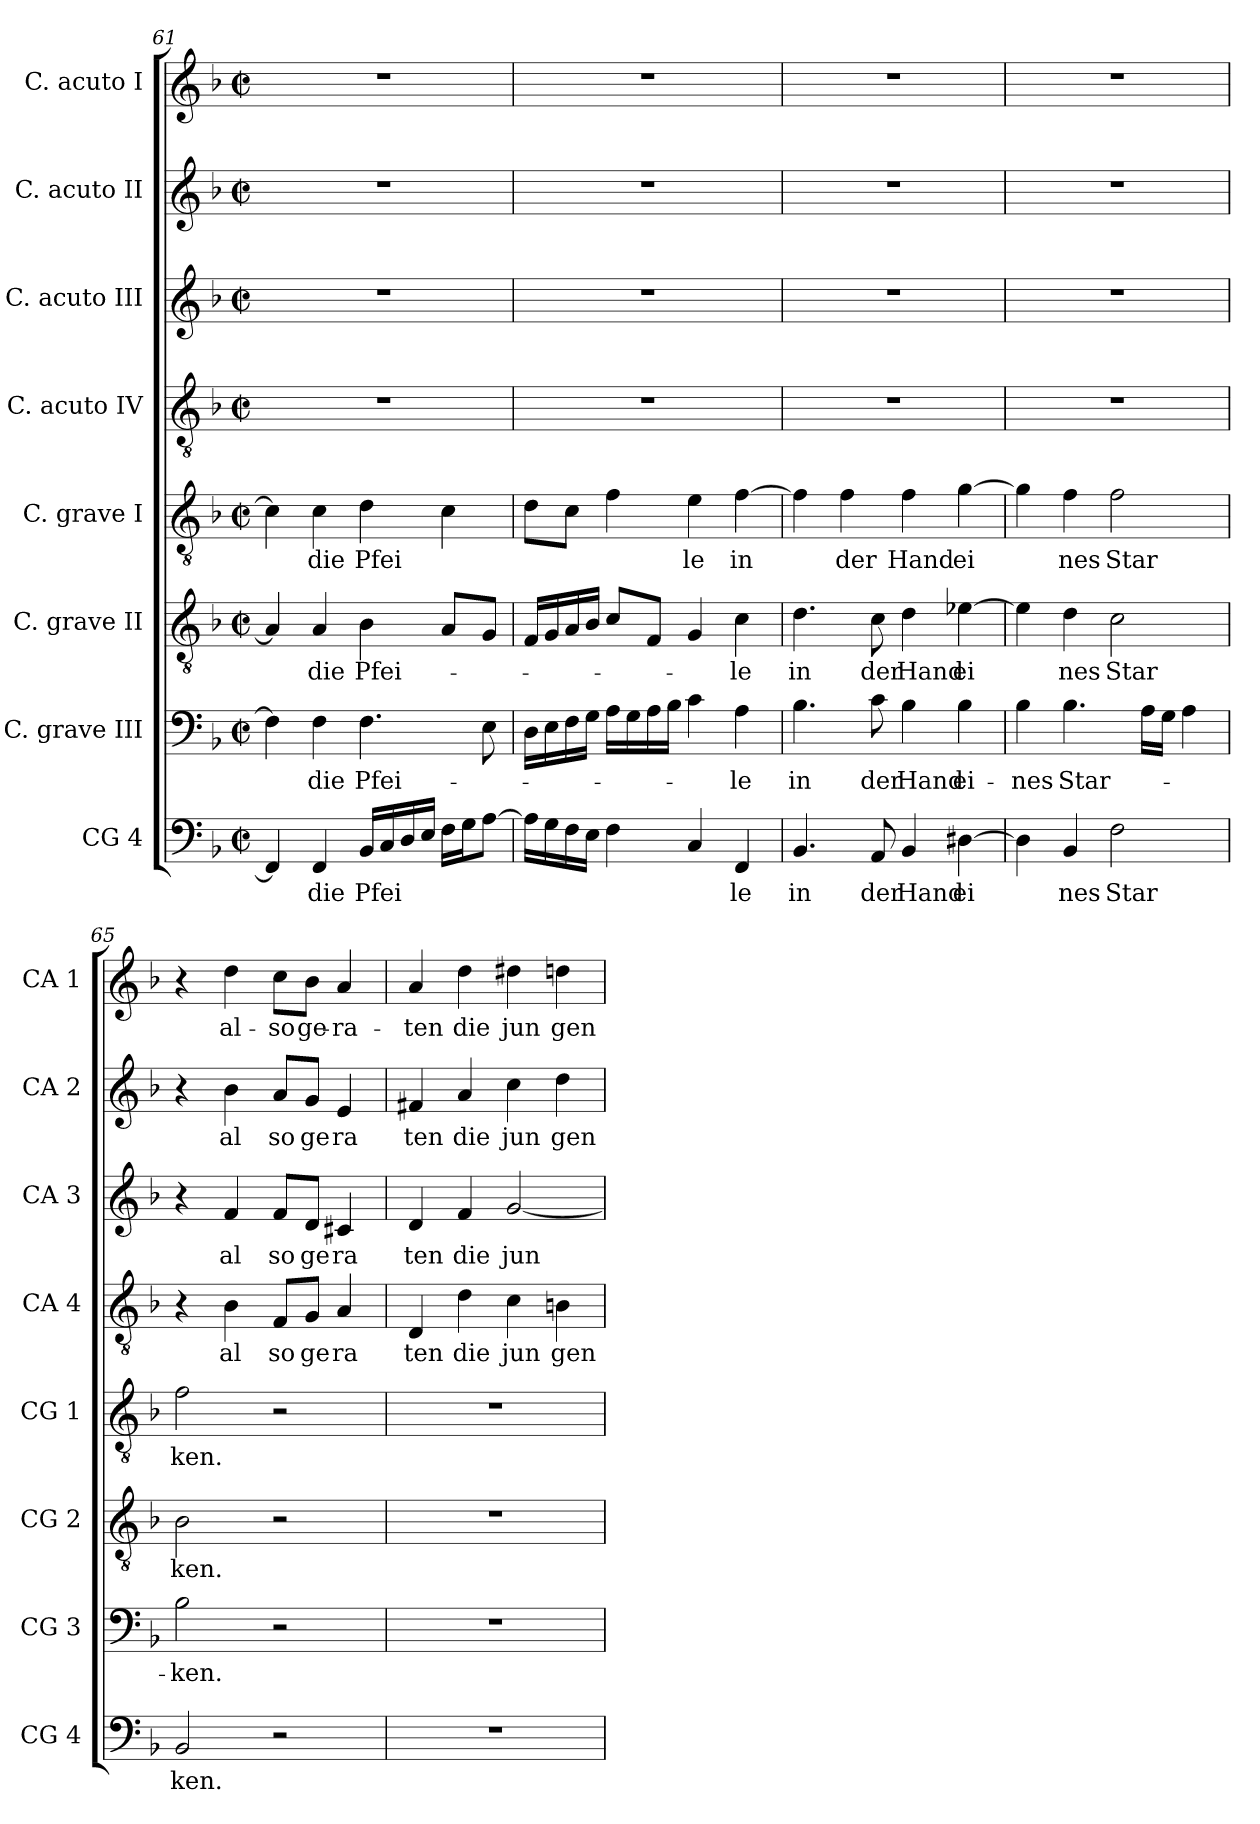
**kern	**text	**kern	**text	**kern	**text	**kern	**text	**kern	**text	**kern	**text	**kern	**text	**kern	**text
*part8	*part8	*part7	*part7	*part6	*part6	*part5	*part5	*part4	*part4	*part3	*part3	*part2	*part2	*part1	*part1
*staff8	*staff8	*staff7	*staff7	*staff6	*staff6	*staff5	*staff5	*staff4	*staff4	*staff3	*staff3	*staff2	*staff2	*staff1	*staff1
*I"CG 4	*	*I"C. grave III	*	*I"C. grave II	*	*I"C. grave I	*	*I"C. acuto IV	*	*I"C. acuto III	*	*I"C. acuto II	*	*I"C. acuto I	*
*I'CG 4	*	*I'CG 3	*	*I'CG 2	*	*I'CG 1	*	*I'CA 4	*	*I'CA 3	*	*I'CA 2	*	*I'CA 1	*
*clefF4	*	*clefF4	*	*clefGv2	*	*clefGv2	*	*clefGv2	*	*clefG2	*	*clefG2	*	*clefG2	*
*ITrd-3c-5	*	*ITrd-3c-5	*	*	*	*ITrd-3c-5	*	*ITrd-3c-5	*	*ITrd-3c-5	*	*ITrd-3c-5	*	*ITrd-3c-5	*
*k[b-e-]	*	*k[b-e-]	*	*k[b-]	*	*k[b-e-]	*	*k[b-e-]	*	*k[b-e-]	*	*k[b-e-]	*	*k[b-e-]	*
*B-:	*	*B-:	*	*F:	*	*B-:	*	*B-:	*	*B-:	*	*B-:	*	*B-:	*
*M2/2	*	*M2/2	*	*M2/2	*	*M2/2	*	*M2/2	*	*M2/2	*	*M2/2	*	*M2/2	*
*met(c|)	*	*met(c|)	*	*met(c|)	*	*met(c|)	*	*met(c|)	*	*met(c|)	*	*met(c|)	*	*met(c|)	*
=61	=61	=61	=61	=61	=61	=61	=61	=61	=61	=61	=61	=61	=61	=61	=61
4BB-/]	.	4B-\]	.	4A/]	.	4f\]	.	1r	.	1r	.	1r	.	1r	.
!	!LO:LY:b:cj	!	!LO:LY:b:cj	!	!LO:LY:b:cj	!	!LO:LY:b:cj	!	!	!	!	!	!	!	!
4BB-/	die	4B-\	die	4A/	die	4f\	die	.	.	.	.	.	.	.	.
!	!LO:LY:b	!	!LO:LY:b	!	!LO:LY:b	!	!LO:LY:b	!	!	!	!	!	!	!	!
16E-/L	Pfei	4.B-\	Pfei-	4B-\	Pfei-	4g\	Pfei	.	.	.	.	.	.	.	.
16F/	.	.	.	.	.	.	.	.	.	.	.	.	.	.	.
16G/	.	.	.	.	.	.	.	.	.	.	.	.	.	.	.
16A/J	.	.	.	.	.	.	.	.	.	.	.	.	.	.	.
16B-\L	.	.	.	8A/L	.	4f\	.	.	.	.	.	.	.	.	.
16c\	.	.	.	.	.	.	.	.	.	.	.	.	.	.	.
[>8d\J	.	8A\	.	8G/J	.	.	.	.	.	.	.	.	.	.	.
=62	=62	=62	=62	=62	=62	=62	=62	=62	=62	=62	=62	=62	=62	=62	=62
16d\L]	.	16G\L	.	16F/L	.	8g\L	.	1r	.	1r	.	1r	.	1r	.
16c\	.	16A\	.	16G/	.	.	.	.	.	.	.	.	.	.	.
16B-\	.	16B-\	.	16A/	.	8f\J	.	.	.	.	.	.	.	.	.
16A\J	.	16c\J	.	16B-/J	.	.	.	.	.	.	.	.	.	.	.
4B-\	.	16d\L	.	8c/L	.	4b-\	.	.	.	.	.	.	.	.	.
.	.	16c\	.	.	.	.	.	.	.	.	.	.	.	.	.
.	.	16d\	.	8F/J	.	.	.	.	.	.	.	.	.	.	.
.	.	16e-\J	.	.	.	.	.	.	.	.	.	.	.	.	.
!	!	!	!	!	!	!	!LO:LY:b:cj	!	!	!	!	!	!	!	!
4F/	.	4f\	.	4G/	.	4a\	le	.	.	.	.	.	.	.	.
!	!LO:LY:b:cj	!	!LO:LY:b:cj	!	!LO:LY:b:cj	!	!LO:LY:b:cj	!	!	!	!	!	!	!	!
4BB-/	le	4d\	-le	4c\	-le	[>4b-\	in	.	.	.	.	.	.	.	.
!!LO:LB:g=z
=63	=63	=63	=63	=63	=63	=63	=63	=63	=63	=63	=63	=63	=63	=63	=63
!	!LO:LY:b:cj	!	!LO:LY:b:cj	!	!LO:LY:b:cj	!	!	!	!	!	!	!	!	!	!
4.E-/	in	4.e-\	in	4.d\	in	4b-\]	.	1r	.	1r	.	1r	.	1r	.
!	!	!	!	!	!	!	!LO:LY:b:cj	!	!	!	!	!	!	!	!
.	.	.	.	.	.	4b-\	der	.	.	.	.	.	.	.	.
!	!LO:LY:b:cj	!	!LO:LY:b:cj	!	!LO:LY:b:cj	!	!	!	!	!	!	!	!	!	!
8D/	der	8f\	der	8c\	der	.	.	.	.	.	.	.	.	.	.
!	!LO:LY:b:cj	!	!LO:LY:b:cj	!	!LO:LY:b:cj	!	!LO:LY:b:cj	!	!	!	!	!	!	!	!
4E-/	Hand	4e-\	Hand	4d\	Hand	4b-\	Hand	.	.	.	.	.	.	.	.
!	!LO:LY:b:cj	!	!LO:LY:b:cj	!	!LO:LY:b:cj	!	!LO:LY:b:cj	!	!	!	!	!	!	!	!
[>4G#X\	ei	4e-\	ei-	[>4e-X\	ei	[>4cc\	ei	.	.	.	.	.	.	.	.
=64	=64	=64	=64	=64	=64	=64	=64	=64	=64	=64	=64	=64	=64	=64	=64
!	!	!	!LO:LY:b:cj	!	!	!	!	!	!	!	!	!	!	!	!
4G#\]	.	4e-\	-nes	4e-\]	.	4cc\]	.	1r	.	1r	.	1r	.	1r	.
!	!LO:LY:b:cj	!	!LO:LY:b	!	!LO:LY:b:cj	!	!LO:LY:b:cj	!	!	!	!	!	!	!	!
4E-/	nes	4.e-\	Star-	4d\	nes	4b-\	nes	.	.	.	.	.	.	.	.
!	!LO:LY:b:cj	!	!	!	!LO:LY:b:cj	!	!LO:LY:b:cj	!	!	!	!	!	!	!	!
2B-\	Star	.	.	2c\	Star	2b-\	Star	.	.	.	.	.	.	.	.
.	.	16d\L	.	.	.	.	.	.	.	.	.	.	.	.	.
.	.	16c\J	.	.	.	.	.	.	.	.	.	.	.	.	.
.	.	4d\	.	.	.	.	.	.	.	.	.	.	.	.	.
=65	=65	=65	=65	=65	=65	=65	=65	=65	=65	=65	=65	=65	=65	=65	=65
!	!LO:LY:b:cj	!	!LO:LY:b:cj	!	!LO:LY:b:cj	!	!LO:LY:b:cj	!	!	!	!	!	!	!	!
2E-/	ken.	2e-\	-ken.	2B-\	ken.	2b-\	ken.	4r	.	4r	.	4r	.	4r	.
!	!	!	!	!	!	!	!	!	!LO:LY:b:cj	!	!LO:LY:b:cj	!	!LO:LY:b:cj	!	!LO:LY:b:cj
.	.	.	.	.	.	.	.	4e-\	al	4b-/	al	4ee-\	al	4gg\	al-
!	!	!	!	!	!	!	!	!	!LO:LY:b:cj	!	!LO:LY:b:cj	!	!LO:LY:b:cj	!	!LO:LY:b:cj
2r	.	2r	.	2r	.	2r	.	8B-/L	so	8b-/L	so	8dd/L	so	8ff\L	-so
!	!	!	!	!	!	!	!	!	!LO:LY:b:cj	!	!LO:LY:b:cj	!	!LO:LY:b:cj	!	!LO:LY:b:cj
.	.	.	.	.	.	.	.	8c/J	ge	8g/J	ge	8cc/J	ge	8ee-\J	ge-
!	!	!	!	!	!	!	!	!	!LO:LY:b:cj	!	!LO:LY:b:cj	!	!LO:LY:b:cj	!	!LO:LY:b:cj
.	.	.	.	.	.	.	.	4d/	ra	4f#X/	ra	4a/	ra	4dd/	-ra-
=66	=66	=66	=66	=66	=66	=66	=66	=66	=66	=66	=66	=66	=66	=66	=66
!	!	!	!	!	!	!	!	!	!LO:LY:b:cj	!	!LO:LY:b:cj	!	!LO:LY:b:cj	!	!LO:LY:b:cj
1r	.	1r	.	1r	.	1r	.	4G/	ten	4g/	ten	4bn/	ten	4dd/	-ten
!	!	!	!	!	!	!	!	!	!LO:LY:b:cj	!	!LO:LY:b:cj	!	!LO:LY:b:cj	!	!LO:LY:b:cj
.	.	.	.	.	.	.	.	4g\	die	4b-/	die	4dd/	die	4gg\	die
!	!	!	!	!	!	!	!	!	!LO:LY:b:cj	!	!LO:LY:b	!	!LO:LY:b:cj	!	!LO:LY:b:cj
.	.	.	.	.	.	.	.	4f\	jun	[<2cc/	jun	4ff\	jun	4gg#X\	jun
!	!	!	!	!	!	!	!	!	!LO:LY:b:cj	!	!	!	!LO:LY:b:cj	!	!LO:LY:b:cj
.	.	.	.	.	.	.	.	4en\	gen	.	.	4gg\	gen	4gg\	gen
=	=	=	=	=	=	=	=	=	=	=	=	=	=	=	=
*-	*-	*-	*-	*-	*-	*-	*-	*-	*-	*-	*-	*-	*-	*-	*-
